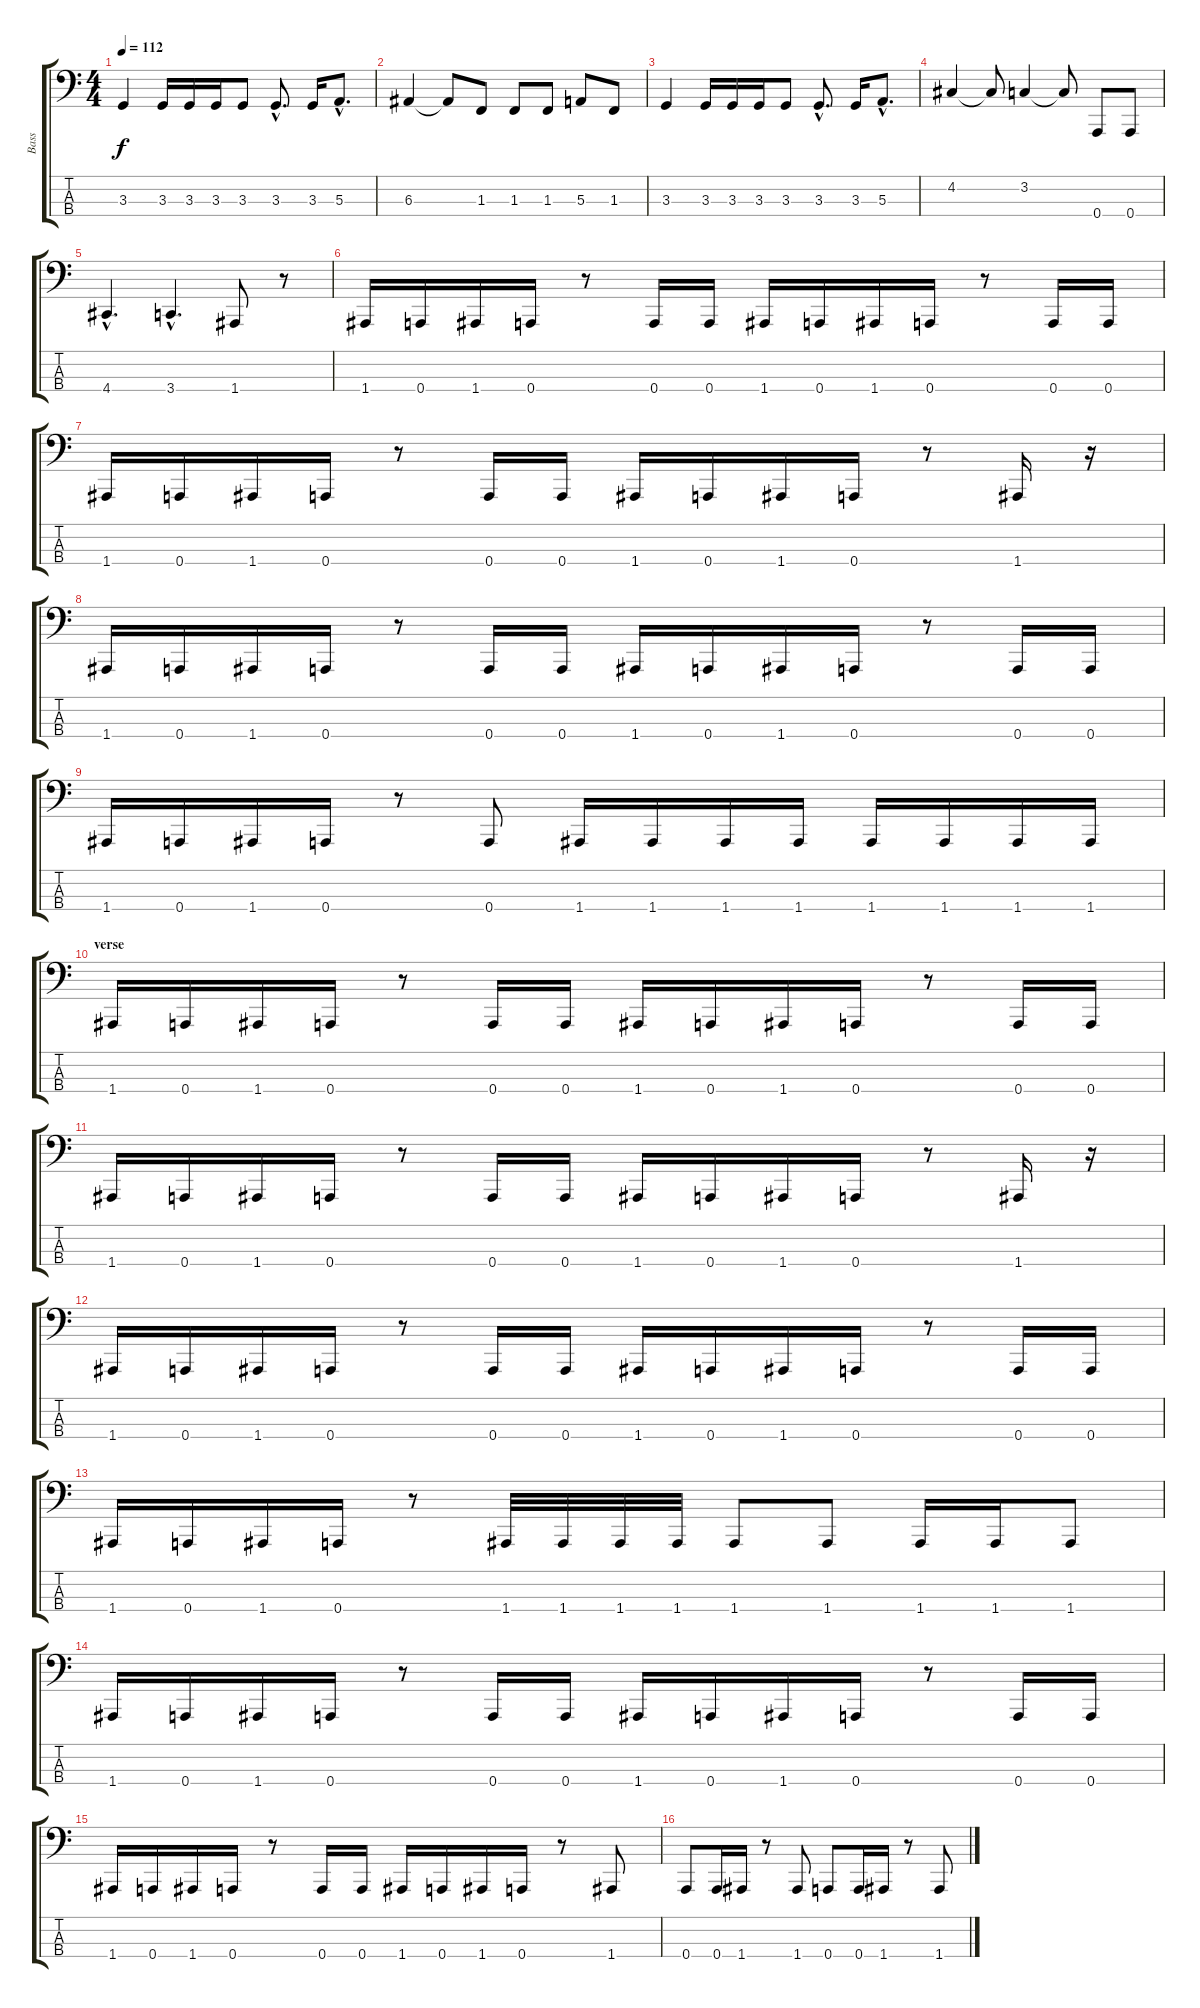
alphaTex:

\track ("Bass" "Bass") {instrument electricbasspick}
\staff {score tabs}
\tuning (D2 A1 E1 A0) {hide}
\ts (4 4)
\tempo 112
\clef f4
\ks c
3.3.4{dy f} 3.3.16 3.3.16 3.3.16 3.3.8 3.3{hac}.8{d} 3.3.16 5.3{hac}.8{d} |
6.3.4 6.3{t}.8 1.3.8 1.3.8 1.3.8 5.3.8 1.3.8 |
3.3.4 3.3.16 3.3.16 3.3.16 3.3.8 3.3{hac}.8{d} 3.3.16 5.3{hac}.8{d} |
4.2.4 4.2{t}.8 3.2.4 3.2{t}.8 0.4.8 0.4.8 |
4.4{hac}.4{d} 3.4{hac}.4{d} 1.4.8 r.8 |
\section ("" "")
1.4.16 0.4.16 1.4.16 0.4.16 r.8 0.4.16 0.4.16 1.4.16 0.4.16 1.4.16 0.4.16 r.8 0.4.16 0.4.16 |
1.4.16 0.4.16 1.4.16 0.4.16 r.8 0.4.16 0.4.16 1.4.16 0.4.16 1.4.16 0.4.16 r.8 1.4.16 r.16 |
1.4.16 0.4.16 1.4.16 0.4.16 r.8 0.4.16 0.4.16 1.4.16 0.4.16 1.4.16 0.4.16 r.8 0.4.16 0.4.16 |
1.4.16 0.4.16 1.4.16 0.4.16 r.8 0.4.8 1.4.16 1.4.16 1.4.16 1.4.16 1.4.16 1.4.16 1.4.16 1.4.16 |
\section ("" "verse")
1.4.16 0.4.16 1.4.16 0.4.16 r.8 0.4.16 0.4.16 1.4.16 0.4.16 1.4.16 0.4.16 r.8 0.4.16 0.4.16 |
1.4.16 0.4.16 1.4.16 0.4.16 r.8 0.4.16 0.4.16 1.4.16 0.4.16 1.4.16 0.4.16 r.8 1.4.16 r.16 |
1.4.16 0.4.16 1.4.16 0.4.16 r.8 0.4.16 0.4.16 1.4.16 0.4.16 1.4.16 0.4.16 r.8 0.4.16 0.4.16 |
1.4.16 0.4.16 1.4.16 0.4.16 r.8 1.4.32 1.4.32 1.4.32 1.4.32 1.4.8 1.4.8 1.4.16 1.4.16 1.4.8 |
1.4.16 0.4.16 1.4.16 0.4.16 r.8 0.4.16 0.4.16 1.4.16 0.4.16 1.4.16 0.4.16 r.8 0.4.16 0.4.16 |
1.4.16 0.4.16 1.4.16 0.4.16 r.8 0.4.16 0.4.16 1.4.16 0.4.16 1.4.16 0.4.16 r.8 1.4.8 |
0.4.8 0.4.16 1.4.16 r.8 1.4.8 0.4.8 0.4.16 1.4.16 r.8 1.4.8
